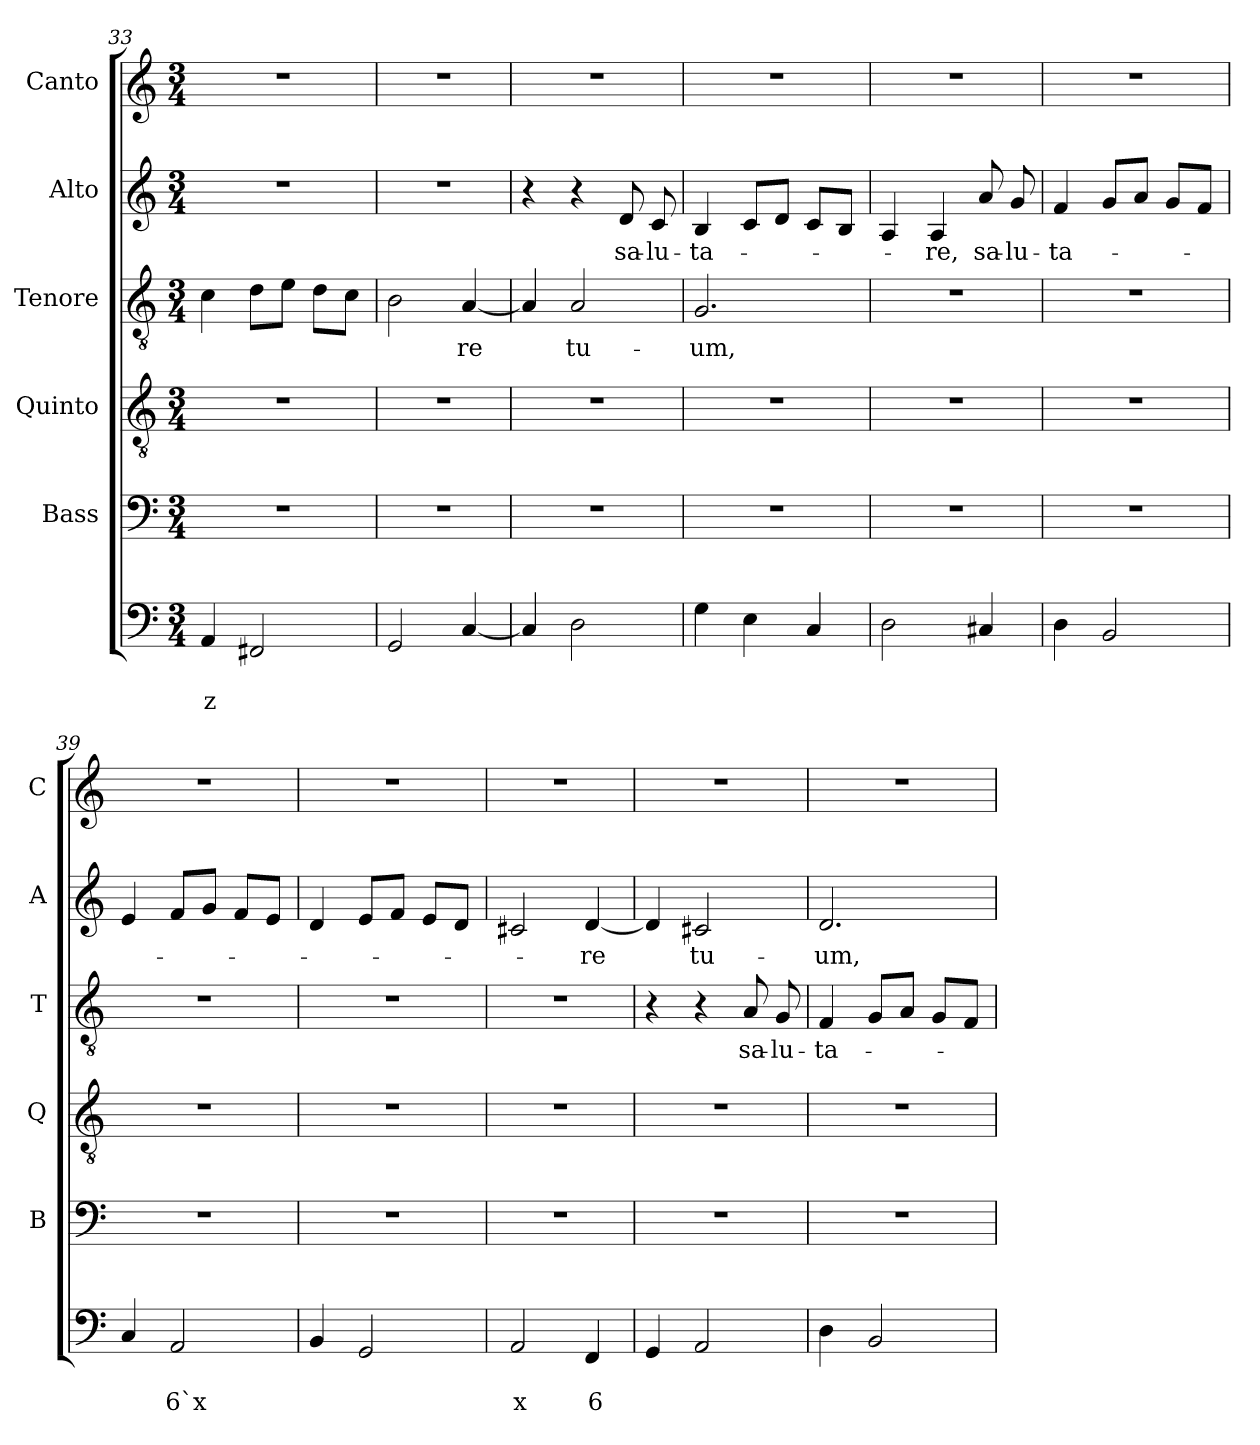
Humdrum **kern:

**kern	**text	**text	**kern	**kern	**kern	**text	**kern	**text	**kern
*part6	*part6	*part6	*part5	*part4	*part3	*part3	*part2	*part2	*part1
*staff6	*staff6	*staff6	*staff5	*staff4	*staff3	*staff3	*staff2	*staff2	*staff1
*	*	*	*I"Bass	*I"Quinto	*I"Tenore	*	*I"Alto	*	*I"Canto
*	*	*	*I'B	*I'Q	*I'T	*	*I'A	*	*I'C
*clefF4	*	*	*clefF4	*clefGv2	*clefGv2	*	*clefG2	*	*clefG2
*k[]	*	*	*k[]	*k[]	*k[]	*	*k[]	*	*k[]
*C:	*	*	*C:	*C:	*C:	*	*C:	*	*C:
*M3/4	*	*	*M3/4	*M3/4	*M3/4	*	*M3/4	*	*M3/4
=33	=33	=33	=33	=33	=33	=33	=33	=33	=33
!	!	!LO:LY:b	!	!	!	!	!	!	!
4AA/	.	z	2.r	2.r	4c\	.	2.r	.	2.r
2FF#X/	.	.	.	.	8d\L	.	.	.	.
.	.	.	.	.	8e\J	.	.	.	.
.	.	.	.	.	8d\L	.	.	.	.
.	.	.	.	.	8c\J	.	.	.	.
!!LO:PB:g=z
=34	=34	=34	=34	=34	=34	=34	=34	=34	=34
2GG/	.	.	2.r	2.r	2B\	.	2.r	.	2.r
!	!	!	!	!	!	!LO:LY:b	!	!	!
[4C/	.	.	.	.	[4A/	-re	.	.	.
=35	=35	=35	=35	=35	=35	=35	=35	=35	=35
4C/]	.	.	2.r	2.r	4A/]	.	4r	.	2.r
!	!	!	!	!	!	!LO:LY:b	!	!	!
2D\	.	.	.	.	2A/	tu-	4r	.	.
!	!	!	!	!	!	!	!	!LO:LY:b	!
.	.	.	.	.	.	.	8d/	sa-	.
!	!	!	!	!	!	!	!	!LO:LY:b	!
.	.	.	.	.	.	.	8c/	-lu-	.
=36	=36	=36	=36	=36	=36	=36	=36	=36	=36
!	!	!	!	!	!	!LO:LY:b	!	!LO:LY:b	!
4G\	.	.	2.r	2.r	2.G/	-um,	4B/	-ta-	2.r
4E\	.	.	.	.	.	.	8c/L	.	.
.	.	.	.	.	.	.	8d/J	.	.
4C/	.	.	.	.	.	.	8c/L	.	.
.	.	.	.	.	.	.	8B/J	.	.
=37	=37	=37	=37	=37	=37	=37	=37	=37	=37
2D\	.	.	2.r	2.r	2.r	.	4A/	.	2.r
!	!	!	!	!	!	!	!	!LO:LY:b	!
.	.	.	.	.	.	.	4A/	-re,	.
!	!	!	!	!	!	!	!	!LO:LY:b	!
4C#X/	.	.	.	.	.	.	8a/	sa-	.
!	!	!	!	!	!	!	!	!LO:LY:b	!
.	.	.	.	.	.	.	8g/	-lu-	.
=38	=38	=38	=38	=38	=38	=38	=38	=38	=38
!	!	!	!	!	!	!	!	!LO:LY:b	!
4D\	.	.	2.r	2.r	2.r	.	4f/	-ta-	2.r
2BB/	.	.	.	.	.	.	8g/L	.	.
.	.	.	.	.	.	.	8a/J	.	.
.	.	.	.	.	.	.	8g/L	.	.
.	.	.	.	.	.	.	8f/J	.	.
=39	=39	=39	=39	=39	=39	=39	=39	=39	=39
4C/	.	.	2.r	2.r	2.r	.	4e/	.	2.r
!	!	!LO:LY:b	!	!	!	!	!	!	!
2AA/	.	6`x	.	.	.	.	8f/L	.	.
.	.	.	.	.	.	.	8g/J	.	.
.	.	.	.	.	.	.	8f/L	.	.
.	.	.	.	.	.	.	8e/J	.	.
!!LO:LB:g=z
=40	=40	=40	=40	=40	=40	=40	=40	=40	=40
4BB/	.	.	2.r	2.r	2.r	.	4d/	.	2.r
2GG/	.	.	.	.	.	.	8e/L	.	.
.	.	.	.	.	.	.	8f/J	.	.
.	.	.	.	.	.	.	8e/L	.	.
.	.	.	.	.	.	.	8d/J	.	.
=41	=41	=41	=41	=41	=41	=41	=41	=41	=41
!	!	!LO:LY:b	!	!	!	!	!	!	!
2AA/	.	x	2.r	2.r	2.r	.	2c#X/	.	2.r
!	!	!LO:LY:b	!	!	!	!	!	!LO:LY:b	!
4FF/	.	6	.	.	.	.	[4d/	-re	.
=42	=42	=42	=42	=42	=42	=42	=42	=42	=42
4GG/	.	.	2.r	2.r	4r	.	4d/]	.	2.r
!	!	!	!	!	!	!	!	!LO:LY:b	!
2AA/	.	.	.	.	4r	.	2c#X/	tu-	.
!	!	!	!	!	!	!LO:LY:b	!	!	!
.	.	.	.	.	8A/	sa-	.	.	.
!	!	!	!	!	!	!LO:LY:b	!	!	!
.	.	.	.	.	8G/	-lu-	.	.	.
=43	=43	=43	=43	=43	=43	=43	=43	=43	=43
!	!	!	!	!	!	!LO:LY:b	!	!LO:LY:b	!
4D\	.	.	2.r	2.r	4F/	-ta-	2.d/	-um,	2.r
2BB/	.	.	.	.	8G/L	.	.	.	.
.	.	.	.	.	8A/J	.	.	.	.
.	.	.	.	.	8G/L	.	.	.	.
.	.	.	.	.	8F/J	.	.	.	.
=	=	=	=	=	=	=	=	=	=
*-	*-	*-	*-	*-	*-	*-	*-	*-	*-
